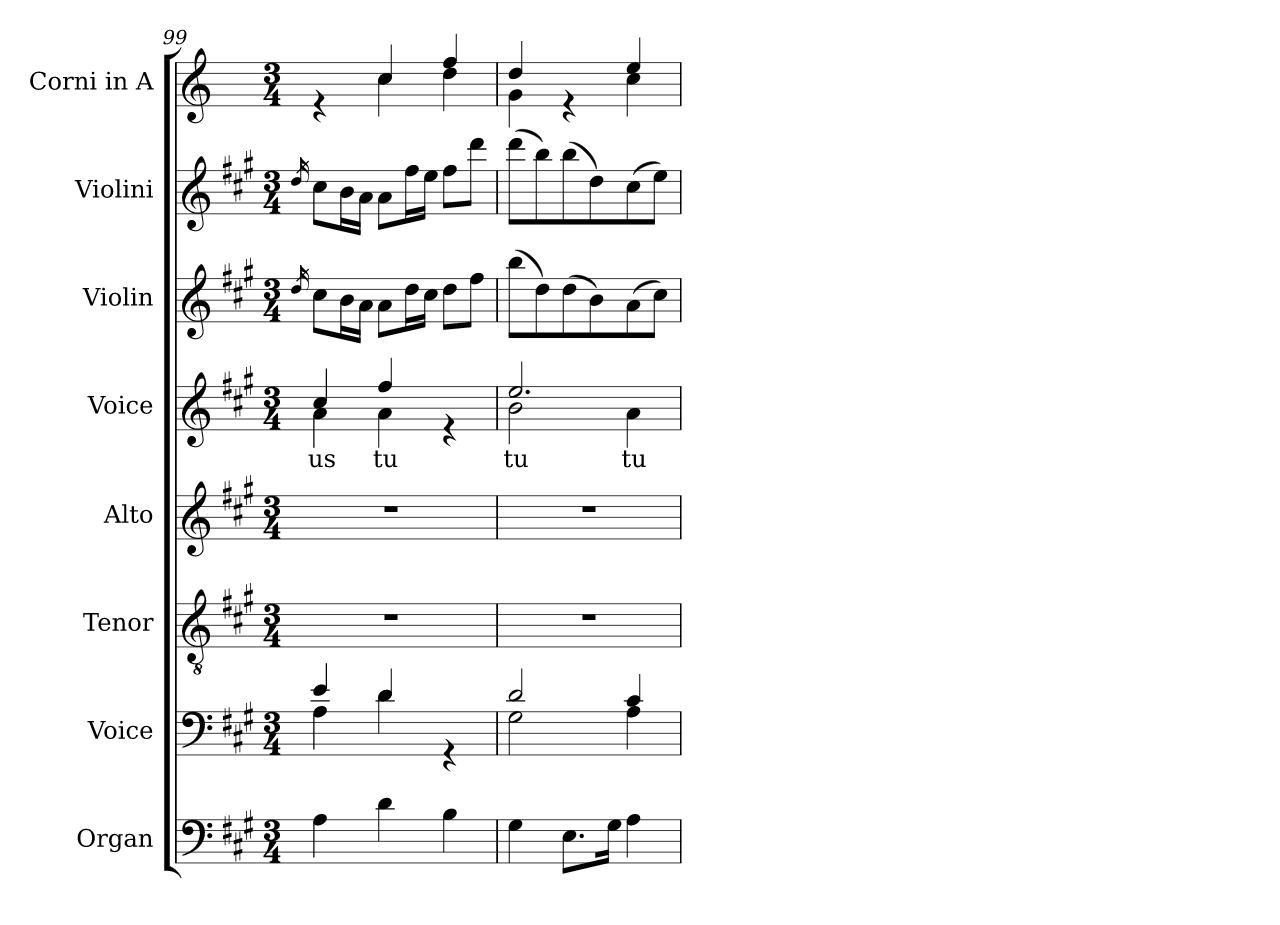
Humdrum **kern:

**kern	**kern	**kern	**kern	**kern	**text	**kern	**kern	**kern
*part8	*part7	*part6	*part5	*part4	*part4	*part3	*part2	*part1
*staff8	*staff7	*staff6	*staff5	*staff4	*staff4	*staff3	*staff2	*staff1
*I"Organ	*I"Voice	*I"Tenor	*I"Alto	*I"Voice	*	*I"Violin	*I"Violini	*I"Corni in A
*	*	*	*	*	*	*I'Vln	*I'Vln	*
*clefF4	*clefF4	*clefGv2	*clefG2	*clefG2	*	*clefG2	*clefG2	*clefG2
*	*	*	*	*	*	*	*	*ITrd2c3
*k[f#c#g#]	*k[f#c#g#]	*k[f#c#g#]	*k[f#c#g#]	*k[f#c#g#]	*	*k[f#c#g#]	*k[f#c#g#]	*k[f#c#g#]
*M3/4	*M3/4	*M3/4	*M3/4	*M3/4	*	*M3/4	*M3/4	*M3/4
=99	=99	=99	=99	=99	=99	=99	=99	=99
.	.	.	.	.	.	16qdd/	16qdd/	.
*	*^	*	*	*	*	*	*	*
!	!	!	!	!	!	!LO:LY:b	!	!	!
*	*	*	*	*	*^	*	*	*	*^
4A\	4e/	4A\	2.r	2.r	4cc#/	4a\	-us	8cc#\L	8cc#\L	4re	4ryy
.	.	.	.	.	.	.	.	16b\L	16b\L	.	.
.	.	.	.	.	.	.	.	16a\JJ	16a\JJ	.	.
!	!	!	!	!	!	!	!LO:LY:b	!	!	!	!
4d\	4d/	4d\	.	.	4ff#/	4a\	tu	8a\L	8a\L	4a/	4a\
.	.	.	.	.	.	.	.	16dd\L	16ff#\L	.	.
.	.	.	.	.	.	.	.	16cc#\JJ	16ee\JJ	.	.
4B\	4rGG	4ryy	.	.	4re	4ryy	.	8dd\L	8ff#\L	4dd/	4b\
.	.	.	.	.	.	.	.	8ff#\J	8ddd\J	.	.
=100	=100	=100	=100	=100	=100	=100	=100	=100	=100	=100	=100
!	!	!	!	!	!	!	!LO:LY:b	!	!	!	!
!	!	!	!	!	!	!	!LO:LY:b	!	!	!	!
4G#\	2d/	2G#\	2.r	2.r	2.ee/	2b\	tu	(8bb\L	(8ddd\L	4b/	4e\
.	.	.	.	.	.	.	.	8dd\)	8bb\)	.	.
8.E\L	.	.	.	.	.	.	.	(8dd\	(8bb\	4re	4ryy
.	.	.	.	.	.	.	.	8b\)	8dd\)	.	.
16G#\Jk	.	.	.	.	.	.	.	.	.	.	.
!	!	!	!	!	!	!	!LO:LY:b	!	!	!	!
4A\	4c#/	4A\	.	.	.	4a\	tu	(8a\	(8cc#\	4cc#/	4a\
.	.	.	.	.	.	.	.	8cc#\J)	8ee\J)	.	.
*	*v	*v	*	*	*v	*v	*	*	*	*v	*v
=	=	=	=	=	=	=	=	=
*-	*-	*-	*-	*-	*-	*-	*-	*-
